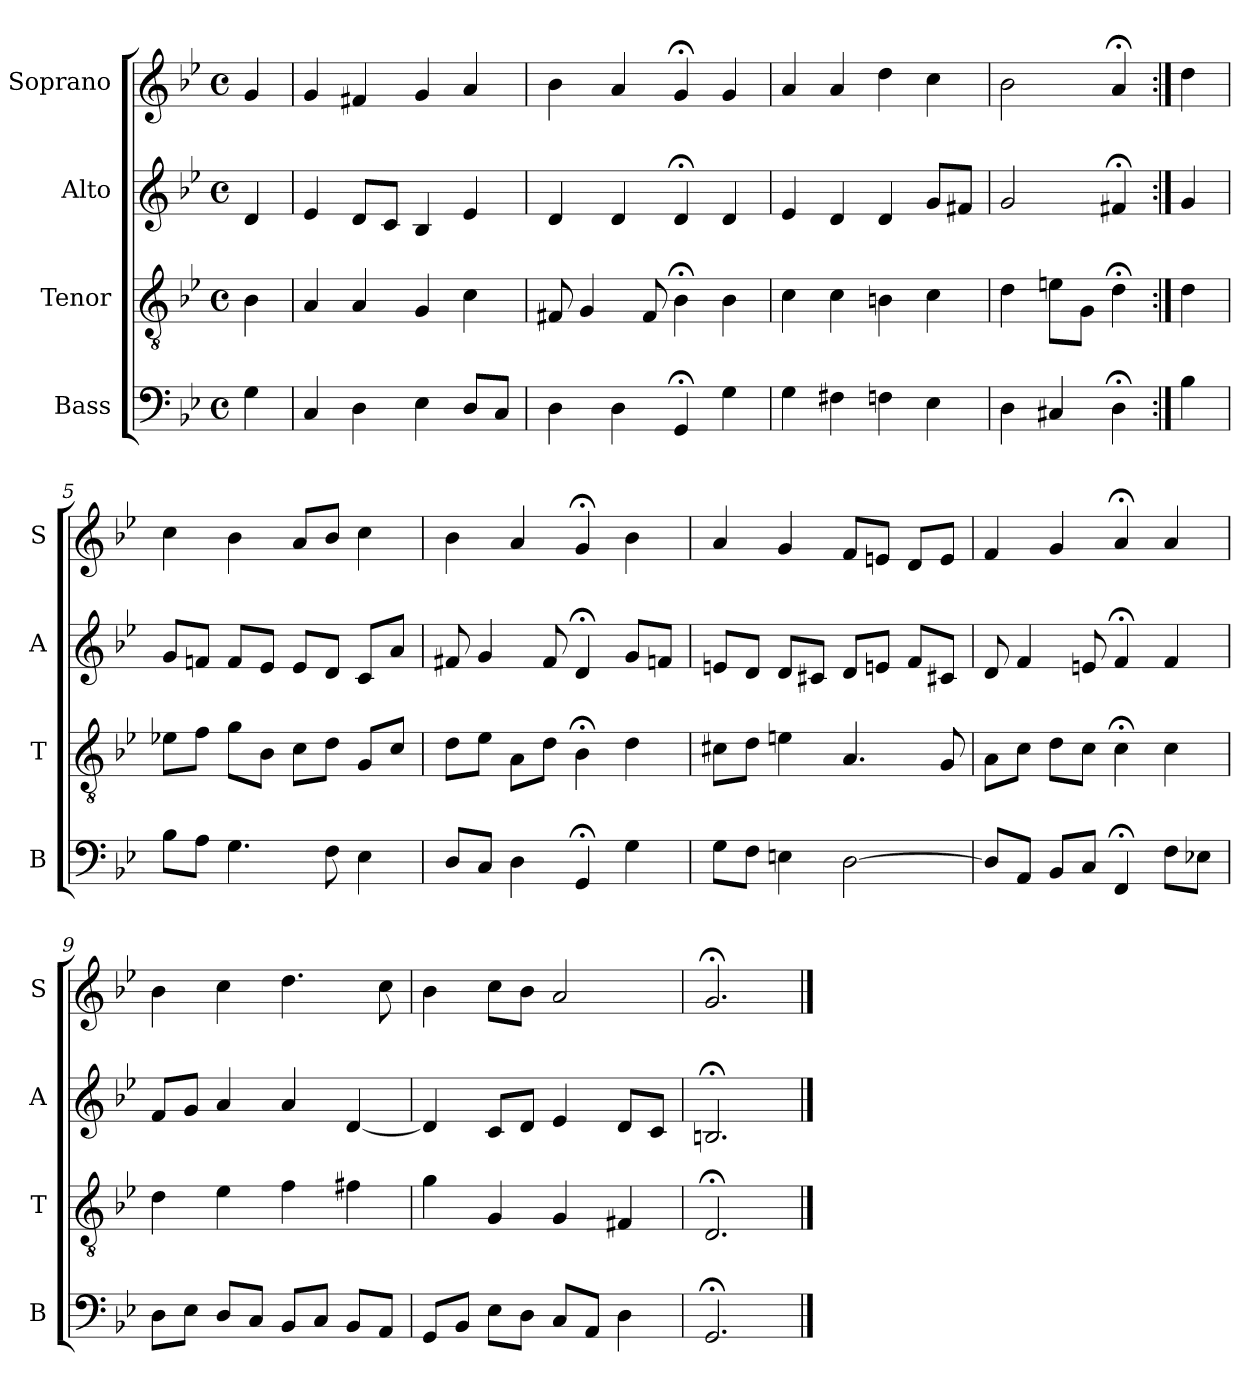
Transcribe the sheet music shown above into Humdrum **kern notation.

**kern	**kern	**kern	**kern
*part4	*part3	*part2	*part1
*staff4	*staff3	*staff2	*staff1
*I"Bass	*I"Tenor	*I"Alto	*I"Soprano
*I'B	*I'T	*I'A	*I'S
*clefF4	*clefGv2	*clefG2	*clefG2
*k[b-e-]	*k[b-e-]	*k[b-e-]	*k[b-e-]
*g:	*g:	*g:	*g:
*M4/4	*M4/4	*M4/4	*M4/4
*met(c)	*met(c)	*met(c)	*met(c)
*MM100	*MM100	*MM100	*MM100
=	=	=	=
4G	4B-	4d	4g
=1	=1	=1	=1
4C	4A	4e-	4g
4D	4A	8dL	4f#X
.	.	8cJ	.
4E-	4G	4B-	4g
8DL	4c	4e-	4a
8CJ	.	.	.
=2	=2	=2	=2
4Di	8F#Xi	4di	4b-i
.	4G	.	.
4D	.	4d	4a
.	8F#	.	.
4GG;<	4B-;<	4d;<	4g;<
4G	4B-	4d	4g
=3	=3	=3	=3
4G	4c	4e-	4a
4F#X	4c	4d	4a
4Fn	4Bn	4d	4dd
4E-	4c	8gL	4cc
.	.	8f#XJ	.
=4	=4	=4	=4
4D	4d	2g	2b-
4C#X	8enL	.	.
.	8GJ	.	.
4D;<	4d;<	4f#X;<	4a;<
=:|!	=:|!	=:|!	=:|!
4B-	4d	4g	4dd
=5	=5	=5	=5
8B-L	8e-XL	8gL	4cc
8AJ	8fJ	8fnJ	.
4.G	8gL	8fL	4b-
.	8B-J	8e-J	.
.	8cL	8e-L	8aL
8F	8dJ	8dJ	8b-J
4E-	8GL	8cL	4cc
.	8cJ	8aJ	.
=6	=6	=6	=6
8DiL	8diL	8f#Xi	4b-i
8CJ	8e-J	4g	.
4D	8AL	.	4a
.	8dJ	8f#	.
4GG;<	4B-;<	4d;<	4g;<
4G	4d	8gL	4b-
.	.	8fnJ	.
=7	=7	=7	=7
8GL	8c#XL	8enL	4a
8FJ	8dJ	8dJ	.
4En	4en	8dL	4g
.	.	8c#XJ	.
[2D	4.A	8dL	8fL
.	.	8enJ	8enJ
.	.	8fL	8dL
.	8G	8c#XJ	8eJ
=8	=8	=8	=8
8DL]	8AL	8d	4f
8AAJ	8cJ	4f	.
8BB-L	8dL	.	4g
8CJ	8cJ	8en	.
4FF;<	4c;<	4f;<	4a;<
8FL	4c	4f	4a
8E-XJ	.	.	.
=9	=9	=9	=9
8DL	4d	8fL	4b-
8E-J	.	8gJ	.
8DL	4e-	4a	4cc
8CJ	.	.	.
8BB-L	4f	4a	4.dd
8CJ	.	.	.
8BB-L	4f#X	[4d	.
8AAJ	.	.	8cc
=10	=10	=10	=10
8GGL	4g	4d]	4b-
8BB-J	.	.	.
8E-L	4G	8cL	8ccL
8DJ	.	8dJ	8b-J
8CL	4G	4e-	2a
8AAJ	.	.	.
4D	4F#X	8dL	.
.	.	8cJ	.
=11	=11	=11	=11
2.GG;<	2.D;<	2.Bn;<	2.g;<
==	==	==	==
*-	*-	*-	*-
